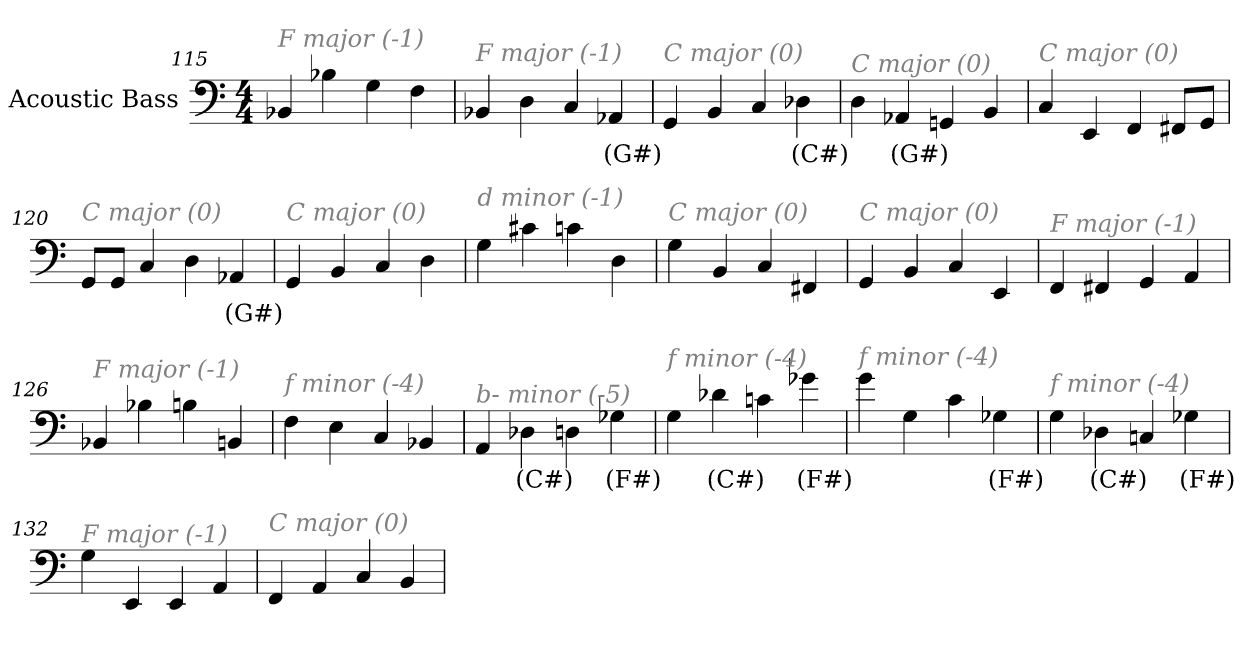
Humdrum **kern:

**kern	**text
*part1	*part1
*staff1	*staff1
*I"Acoustic Bass	*
*clefF4	*
*ITrd7c12	*
*k[]	*
*C:	*
*M4/4	*
=115	=115
!LO:TX:i:color=#808080:t=F major (-1)	!
4BBB-X	.
4BB-X	.
4GG	.
4FF	.
=116	=116
!LO:TX:i:color=#808080:t=F major (-1)	!
4BBB-X	.
4DD	.
4CC	.
4AAA-Xi	(G#)
=117	=117
!LO:TX:i:color=#808080:t=C major (0)	!
4GGG	.
4BBB	.
4CC	.
4DD-Xi	(C#)
=118	=118
!LO:TX:i:color=#808080:t=C major (0)	!
4DD	.
4AAA-Xi	(G#)
4GGGn	.
4BBB	.
=119	=119
!LO:TX:i:color=#808080:t=C major (0)	!
4CC	.
4EEE	.
4FFF	.
8FFF#XL	.
8GGGJ	.
=120	=120
!LO:TX:i:color=#808080:t=C major (0)	!
8GGGL	.
8GGGJ	.
4CC	.
4DD	.
4AAA-Xi	(G#)
=121	=121
!LO:TX:i:color=#808080:t=C major (0)	!
4GGG	.
4BBB	.
4CC	.
4DD	.
=122	=122
!LO:TX:i:color=#808080:t=d minor (-1)	!
4GG	.
4C#X	.
4Cn	.
4DD	.
=123	=123
!LO:TX:i:color=#808080:t=C major (0)	!
4GG	.
4BBB	.
4CC	.
4FFF#X	.
=124	=124
!LO:TX:i:color=#808080:t=C major (0)	!
4GGG	.
4BBB	.
4CC	.
4EEE	.
=125	=125
!LO:TX:i:color=#808080:t=F major (-1)	!
4FFF	.
4FFF#X	.
4GGG	.
4AAA	.
=126	=126
!LO:TX:i:color=#808080:t=F major (-1)	!
4BBB-X	.
4BB-X	.
4BBn	.
4BBBn	.
=127	=127
!LO:TX:i:color=#808080:t=f minor (-4)	!
4FF	.
4EE	.
4CC	.
4BBB-X	.
=128	=128
!LO:TX:i:color=#808080:t=b- minor (-5)	!
4AAA	.
4DD-Xi	(C#)
4DD	.
4GG-Xi	(F#)
=129	=129
!LO:TX:i:color=#808080:t=f minor (-4)	!
4GG	.
4D-Xi	(C#)
4Cn	.
4G-Xi	(F#)
=130	=130
!LO:TX:i:color=#808080:t=f minor (-4)	!
4G	.
4GG	.
4C	.
4GG-Xi	(F#)
=131	=131
!LO:TX:i:color=#808080:t=f minor (-4)	!
4GG	.
4DD-Xi	(C#)
4CCn	.
4GG-Xi	(F#)
=132	=132
!LO:TX:i:color=#808080:t=F major (-1)	!
4GG	.
4EEE	.
4EEE	.
4AAA	.
=133	=133
!LO:TX:i:color=#808080:t=C major (0)	!
4FFF	.
4AAA	.
4CC	.
4BBB	.
=	=
*-	*-
